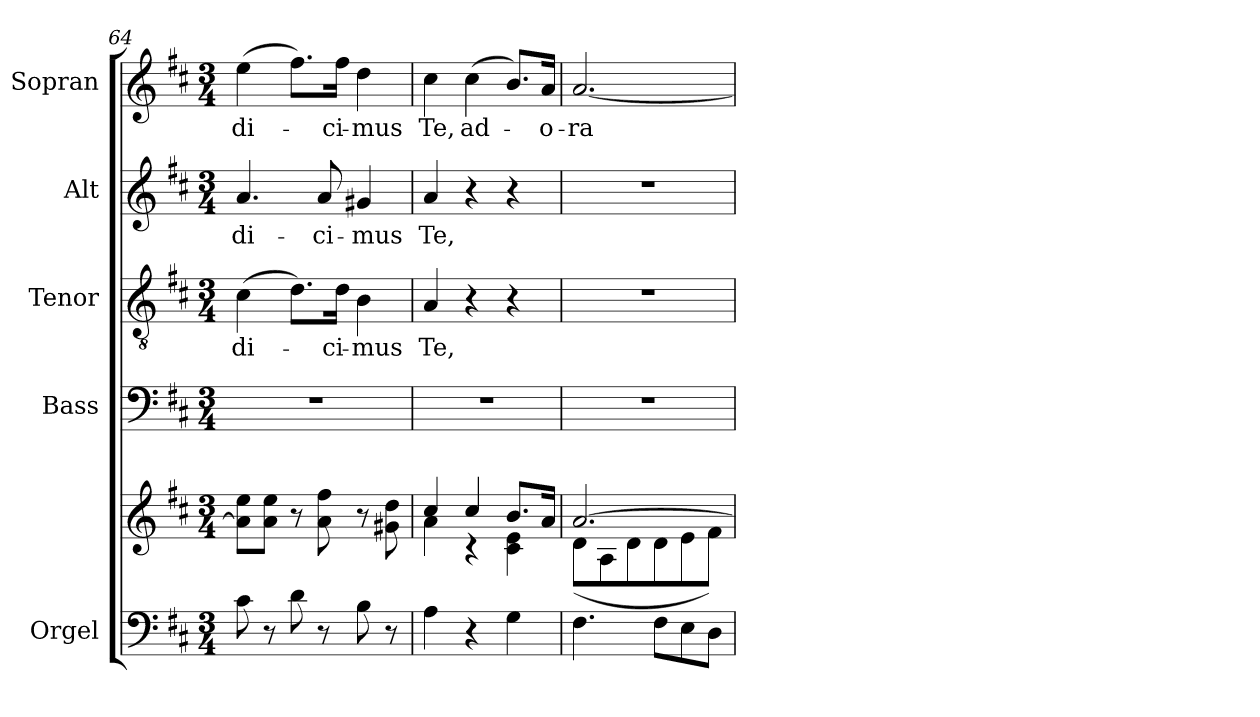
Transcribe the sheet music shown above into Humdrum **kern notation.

**kern	**kern	**kern	**kern	**text	**kern	**text	**kern	**text
*part5	*part5	*part4	*part3	*part3	*part2	*part2	*part1	*part1
*staff6	*staff5	*staff4	*staff3	*staff3	*staff2	*staff2	*staff1	*staff1
*I"Orgel	*	*I"Bass	*I"Tenor	*	*I"Alt	*	*I"Sopran	*
*I'Org.	*	*I'B.	*I'T.	*	*I'A.	*	*I'S.	*
*clefF4	*clefG2	*clefF4	*clefGv2	*	*clefG2	*	*clefG2	*
*k[f#c#]	*k[f#c#]	*k[f#c#]	*k[f#c#]	*	*k[f#c#]	*	*k[f#c#]	*
*D:	*D:	*D:	*D:	*	*D:	*	*D:	*
*M3/4	*M3/4	*M3/4	*M3/4	*	*M3/4	*	*M3/4	*
=64	=64	=64	=64	=64	=64	=64	=64	=64
!	!	!	!	!LO:LY:b	!	!LO:LY:b	!	!LO:LY:b
8c#\	8a\] 8ee\L	2.r	(>4c#\	-di-	4.a/	-di-	(>4ee\	-di-
8r	8a\ 8ee\J	.	.	.	.	.	.	.
8d\	8r	.	8.d\L)	.	.	.	8.ff#\L)	.
!	!	!	!	!	!	!LO:LY:b	!	!
8r	8a\ 8ff#\	.	.	.	8a/	-ci-	.	.
!	!	!	!	!LO:LY:b	!	!	!	!LO:LY:b
.	.	.	16d\Jk	-ci-	.	.	16ff#\Jk	-ci-
!	!	!	!	!LO:LY:b	!	!LO:LY:b	!	!LO:LY:b
8B\	8r	.	4B\	-mus	4g#X/	-mus	4dd\	-mus
8r	8g#X\ 8dd\	.	.	.	.	.	.	.
=65	=65	=65	=65	=65	=65	=65	=65	=65
*	*^	*	*	*	*	*	*	*
!	!	!	!	!	!LO:LY:b	!	!LO:LY:b	!	!LO:LY:b
4A\	4cc#/	4a\	2.r	4A/	Te,	4a/	Te,	4cc#\	Te,
!	!	!	!	!	!	!	!	!	!LO:LY:b
4r	4cc#/	4rc	.	4r	.	4r	.	(>4cc#\	ad-
4G\	8.b/L	4c#\ 4e\	.	4r	.	4r	.	8.b/L)	.
!	!	!	!	!	!	!	!	!	!LO:LY:b
.	16a/Jk	.	.	.	.	.	.	16a/Jk	-o-
!!LO:PB:g=z
=66	=66	=66	=66	=66	=66	=66	=66	=66	=66
!	!	!	!	!	!	!	!	!	!LO:LY:b
4.F#\	[>2.a/	(>8d\L	2.r	2.r	.	2.r	.	[2.a/	-ra-
.	.	8A\	.	.	.	.	.	.	.
.	.	8d\	.	.	.	.	.	.	.
8F#\L	.	8d\	.	.	.	.	.	.	.
8E\	.	8e\	.	.	.	.	.	.	.
8D\J	.	8f#\J)	.	.	.	.	.	.	.
*	*v	*v	*	*	*	*	*	*	*
=	=	=	=	=	=	=	=	=
*-	*-	*-	*-	*-	*-	*-	*-	*-
